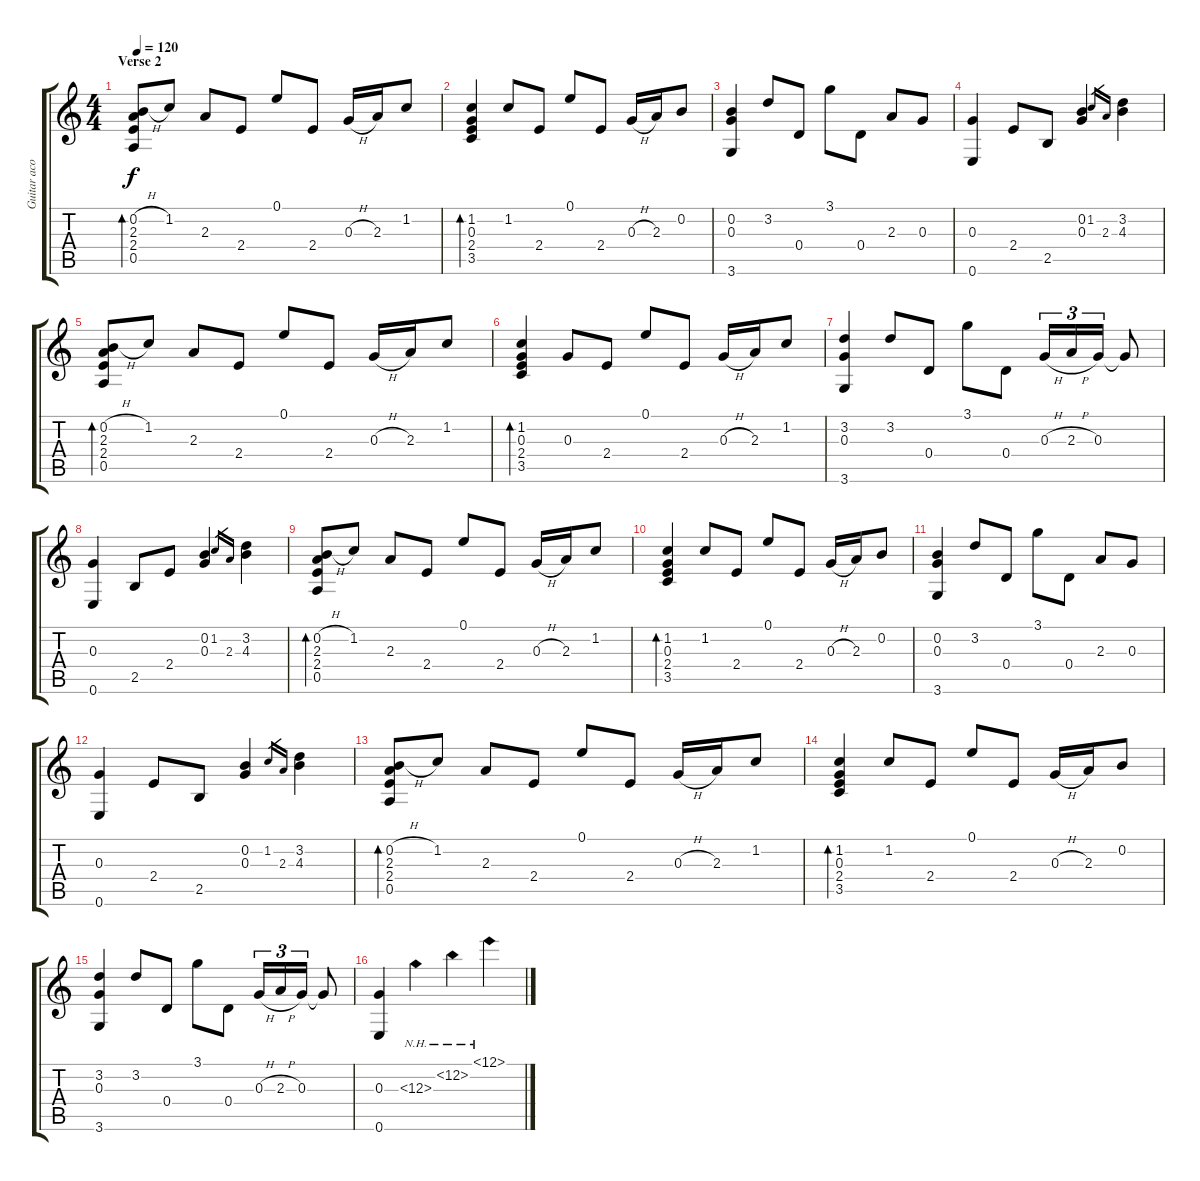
\track ("Guitar acoustic 1" "Guitar aco") {instrument acousticguitarsteel}
\staff {score tabs}
\tuning (E4 B3 G3 D3 A2 E2) {hide}
\ts (4 4)
\section ("" "Verse 2")
\tempo 120
\clef g2
\ks c
(0.2{h} 2.3 2.4 0.5).8{bd 120 dy f} 1.2.8 2.3.8 2.4.8 0.1.8 2.4.8 0.3{h}.16 2.3.16 1.2.8 |
(1.2 0.3 2.4 3.5).4{bd 120} 1.2.8 2.4.8 0.1.8 2.4.8 0.3{h}.16 2.3.16 0.2.8 |
(0.2 0.3 3.6).4 3.2.8 0.4.8 3.1.8 0.4.8 2.3.8 0.3.8 |
(0.3 0.6).4 2.4.8 2.5.8 (0.2 0.3).4 1.2.16{gr} 2.3.16{gr} (3.2 4.3).4 |
(0.2{h} 2.3 2.4 0.5).8{bd 120} 1.2.8 2.3.8 2.4.8 0.1.8 2.4.8 0.3{h}.16 2.3.16 1.2.8 |
(1.2 0.3 2.4 3.5).4{bd 120} 0.3.8 2.4.8 0.1.8 2.4.8 0.3{h}.16 2.3.16 1.2.8 |
(3.2 0.3 3.6).4 3.2.8 0.4.8 3.1.8 0.4.8 0.3{h}.16{tu (3 2)} 2.3{h}.16{tu (3 2)} 0.3.16{tu (3 2)} 0.3{t}.8 |
(0.3 0.6).4 2.5.8 2.4.8 (0.2 0.3).4 1.2.16{gr} 2.3.16{gr} (3.2 4.3).4 |
(0.2{h} 2.3 2.4 0.5).8{bd 120} 1.2.8 2.3.8 2.4.8 0.1.8 2.4.8 0.3{h}.16 2.3.16 1.2.8 |
(1.2 0.3 2.4 3.5).4{bd 120} 1.2.8 2.4.8 0.1.8 2.4.8 0.3{h}.16 2.3.16 0.2.8 |
(0.2 0.3 3.6).4 3.2.8 0.4.8 3.1.8 0.4.8 2.3.8 0.3.8 |
(0.3 0.6).4 2.4.8 2.5.8 (0.2 0.3).4 1.2.16{gr} 2.3.16{gr} (3.2 4.3).4 |
(0.2{h} 2.3 2.4 0.5).8{bd 120} 1.2.8 2.3.8 2.4.8 0.1.8 2.4.8 0.3{h}.16 2.3.16 1.2.8 |
(1.2 0.3 2.4 3.5).4{bd 120} 1.2.8 2.4.8 0.1.8 2.4.8 0.3{h}.16 2.3.16 0.2.8 |
(3.2 0.3 3.6).4 3.2.8 0.4.8 3.1.8 0.4.8 0.3{h}.16{tu (3 2)} 2.3{h}.16{tu (3 2)} 0.3.16{tu (3 2)} 0.3{t}.8 |
(0.3 0.6).4 12.3{nh}.4 12.2{nh}.4 12.1{nh}.4
